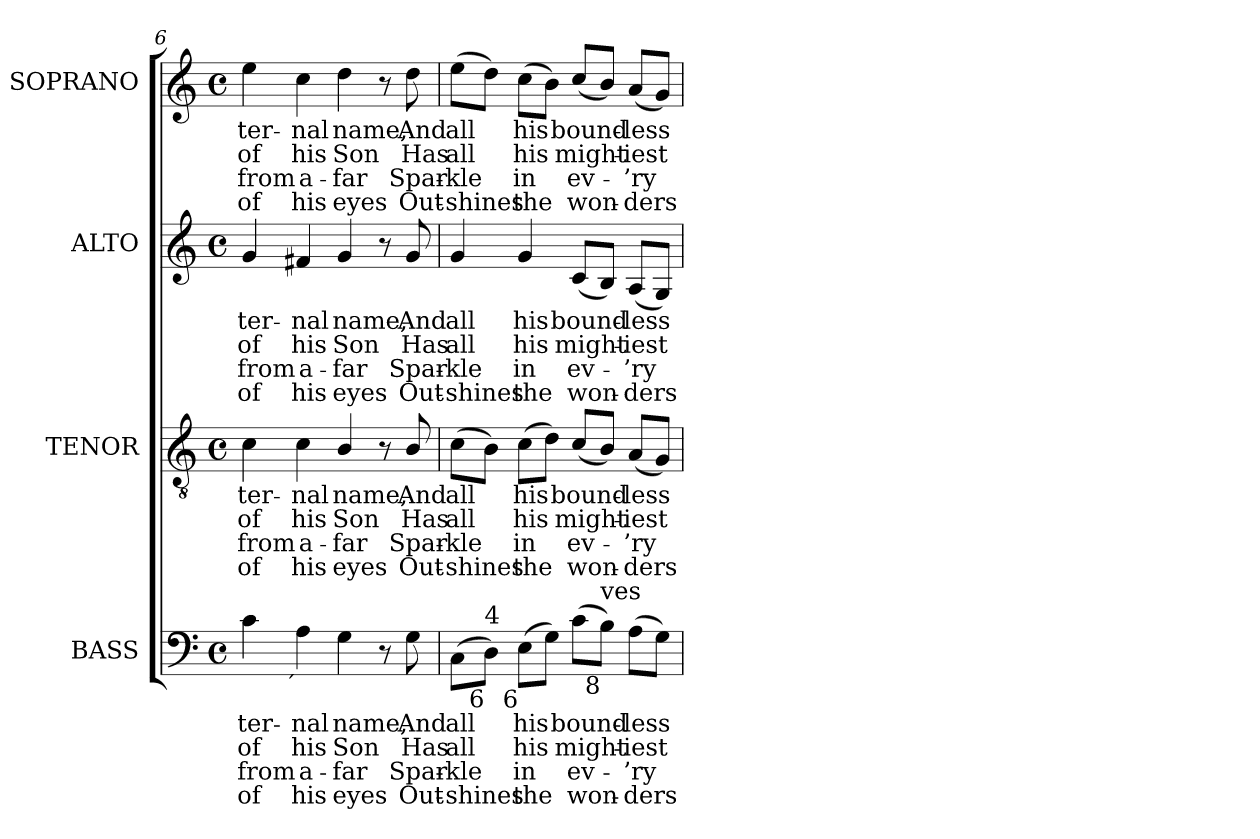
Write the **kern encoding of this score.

**kern	**text	**text	**text	**text	**kern	**text	**text	**text	**text	**kern	**text	**text	**text	**text	**kern	**text	**text	**text	**text
*part4	*part4	*part4	*part4	*part4	*part3	*part3	*part3	*part3	*part3	*part2	*part2	*part2	*part2	*part2	*part1	*part1	*part1	*part1	*part1
*staff4	*staff4	*staff4	*staff4	*staff4	*staff3	*staff3	*staff3	*staff3	*staff3	*staff2	*staff2	*staff2	*staff2	*staff2	*staff1	*staff1	*staff1	*staff1	*staff1
*I"BASS	*	*	*	*	*I"TENOR	*	*	*	*	*I"ALTO	*	*	*	*	*I"SOPRANO	*	*	*	*
*I'B.	*	*	*	*	*I'T.	*	*	*	*	*I'A.	*	*	*	*	*I'S.	*	*	*	*
*clefF4	*	*	*	*	*clefGv2	*	*	*	*	*clefG2	*	*	*	*	*clefG2	*	*	*	*
*	*	*	*	*	*ITrd7c12	*	*	*	*	*	*	*	*	*	*	*	*	*	*
*k[]	*	*	*	*	*k[]	*	*	*	*	*k[]	*	*	*	*	*k[]	*	*	*	*
*C:	*	*	*	*	*C:	*	*	*	*	*C:	*	*	*	*	*C:	*	*	*	*
*M4/4	*	*	*	*	*M4/4	*	*	*	*	*M4/4	*	*	*	*	*M4/4	*	*	*	*
*met(c)	*	*	*	*	*met(c)	*	*	*	*	*met(c)	*	*	*	*	*met(c)	*	*	*	*
=6	=6	=6	=6	=6	=6	=6	=6	=6	=6	=6	=6	=6	=6	=6	=6	=6	=6	=6	=6
!	!LO:LY:b:color=#000000	!LO:LY:b:color=#000000	!LO:LY:b:color=#000000	!LO:LY:b:color=#000000	!	!	!	!	!	!	!	!	!	!	!	!	!	!	!
!	!	!	!	!	!	!LO:LY:b:color=#000000	!LO:LY:b:color=#000000	!LO:LY:b:color=#000000	!LO:LY:b:color=#000000	!	!	!	!	!	!	!	!	!	!
!	!	!	!	!	!	!	!	!	!	!	!LO:LY:b:color=#000000	!LO:LY:b:color=#000000	!LO:LY:b:color=#000000	!LO:LY:b:color=#000000	!	!	!	!	!
!	!	!	!	!	!	!	!	!	!	!	!	!	!	!	!	!LO:LY:b:color=#000000	!LO:LY:b:color=#000000	!LO:LY:b:color=#000000	!LO:LY:b:color=#000000
4ci\	-ter-	of	from	of	4Ci\	-ter-	of	from	of	4gi/	-ter-	of	from	of	4eei\	-ter-	of	from	of
!	!LO:LY:b:color=#000000	!LO:LY:b:color=#000000	!LO:LY:b:color=#000000	!LO:LY:b:color=#000000	!	!	!	!	!	!	!	!	!	!	!	!	!	!	!
!	!	!	!	!	!	!LO:LY:b:color=#000000	!LO:LY:b:color=#000000	!LO:LY:b:color=#000000	!LO:LY:b:color=#000000	!	!	!	!	!	!	!	!	!	!
!	!	!	!	!	!	!	!	!	!	!	!LO:LY:b:color=#000000	!LO:LY:b:color=#000000	!LO:LY:b:color=#000000	!LO:LY:b:color=#000000	!	!	!	!	!
!LO:TX:b:rj:t=´	!	!	!	!	!	!	!	!	!	!	!	!	!	!	!	!	!	!	!
!	!	!	!	!	!	!	!	!	!	!	!	!	!	!	!	!LO:LY:b:color=#000000	!LO:LY:b:color=#000000	!LO:LY:b:color=#000000	!LO:LY:b:color=#000000
4Ai\	-nal	his	a-	-his	4Ci\	-nal	his	a-	-his	4f#Xi/	-nal	his	a-	-his	4cci\	-nal	his	a-	-his
!	!LO:LY:b:color=#000000	!LO:LY:b:color=#000000	!LO:LY:b:color=#000000	!LO:LY:b:color=#000000	!	!	!	!	!	!	!	!	!	!	!	!	!	!	!
!	!	!	!	!	!	!LO:LY:b:color=#000000	!LO:LY:b:color=#000000	!LO:LY:b:color=#000000	!LO:LY:b:color=#000000	!	!	!	!	!	!	!	!	!	!
!	!	!	!	!	!	!	!	!	!	!	!LO:LY:b:color=#000000	!LO:LY:b:color=#000000	!LO:LY:b:color=#000000	!LO:LY:b:color=#000000	!	!	!	!	!
!	!	!	!	!	!	!	!	!	!	!	!	!	!	!	!	!LO:LY:b:color=#000000	!LO:LY:b:color=#000000	!LO:LY:b:color=#000000	!LO:LY:b:color=#000000
4Gi\	name,	Son	far	eyes	4BBi/	name,	Son	far	eyes	4gi/	name,	Son	far	eyes	4ddi\	name,	Son	far	eyes
8r	.	.	.	.	8r	.	.	.	.	8r	.	.	.	.	8r	.	.	.	.
!	!LO:LY:b:color=#000000	!LO:LY:b:color=#000000	!LO:LY:b:color=#000000	!LO:LY:b:color=#000000	!	!	!	!	!	!	!	!	!	!	!	!	!	!	!
!	!	!	!	!	!	!LO:LY:b:color=#000000	!LO:LY:b:color=#000000	!LO:LY:b:color=#000000	!LO:LY:b:color=#000000	!	!	!	!	!	!	!	!	!	!
!	!	!	!	!	!	!	!	!	!	!	!LO:LY:b:color=#000000	!LO:LY:b:color=#000000	!LO:LY:b:color=#000000	!LO:LY:b:color=#000000	!	!	!	!	!
!	!	!	!	!	!	!	!	!	!	!	!	!	!	!	!	!LO:LY:b:color=#000000	!LO:LY:b:color=#000000	!LO:LY:b:color=#000000	!LO:LY:b:color=#000000
8Gi\	And	Has	Spar-	-Out-	8BBi/	And	Has	Spar-	-Out-	8gi/	And	Has	Spar-	-Out-	8ddi\	And	Has	Spar-	-Out-
=7	=7	=7	=7	=7	=7	=7	=7	=7	=7	=7	=7	=7	=7	=7	=7	=7	=7	=7	=7
!	!LO:LY:b:color=#000000	!LO:LY:b:color=#000000	!LO:LY:b:color=#000000	!LO:LY:b:color=#000000	!	!	!	!	!	!	!	!	!	!	!	!	!	!	!
!	!	!	!	!	!	!LO:LY:b:color=#000000	!LO:LY:b:color=#000000	!LO:LY:b:color=#000000	!LO:LY:b:color=#000000	!	!	!	!	!	!	!	!	!	!
!	!	!	!	!	!	!	!	!	!	!	!LO:LY:b:color=#000000	!LO:LY:b:color=#000000	!LO:LY:b:color=#000000	!LO:LY:b:color=#000000	!	!	!	!	!
!	!	!	!	!	!	!	!	!	!	!	!	!	!	!	!	!LO:LY:b:color=#000000	!LO:LY:b:color=#000000	!LO:LY:b:color=#000000	!LO:LY:b:color=#000000
(8Ci\L	all	all	-kle	shines	(8Ci\L	all	all	-kle	shines	4gi/	all	all	-kle	shines	(8eei\L	all	all	-kle	shines
!LO:TX:b:rj:t=6	!	!	!	!	!	!	!	!	!	!	!	!	!	!	!	!	!	!	!
!LO:TX:t=4	!	!	!	!	!	!	!	!	!	!	!	!	!	!	!	!	!	!	!
8Di\J)	.	.	.	.	8BBi\J)	.	.	.	.	.	.	.	.	.	8ddi\J)	.	.	.	.
!	!LO:LY:b:color=#000000	!LO:LY:b:color=#000000	!LO:LY:b:color=#000000	!LO:LY:b:color=#000000	!	!	!	!	!	!	!	!	!	!	!	!	!	!	!
!	!	!	!	!	!	!LO:LY:b:color=#000000	!LO:LY:b:color=#000000	!LO:LY:b:color=#000000	!LO:LY:b:color=#000000	!	!	!	!	!	!	!	!	!	!
!	!	!	!	!	!	!	!	!	!	!	!LO:LY:b:color=#000000	!LO:LY:b:color=#000000	!LO:LY:b:color=#000000	!LO:LY:b:color=#000000	!	!	!	!	!
!LO:TX:b:rj:t=6	!	!	!	!	!	!	!	!	!	!	!	!	!	!	!	!	!	!	!
!	!	!	!	!	!	!	!	!	!	!	!	!	!	!	!	!LO:LY:b:color=#000000	!LO:LY:b:color=#000000	!LO:LY:b:color=#000000	!LO:LY:b:color=#000000
(8Ei\L	his	his	in	the	(8Ci\L	his	his	in	the	4gi/	his	his	in	the	(8cci\L	his	his	in	the
8Gi\J)	.	.	.	.	8Di\J)	.	.	.	.	.	.	.	.	.	8bi\J)	.	.	.	.
!	!LO:LY:b:color=#000000	!LO:LY:b:color=#000000	!LO:LY:b:color=#000000	!LO:LY:b:color=#000000	!	!	!	!	!	!	!	!	!	!	!	!	!	!	!
!	!	!	!	!	!	!LO:LY:b:color=#000000	!LO:LY:b:color=#000000	!LO:LY:b:color=#000000	!LO:LY:b:color=#000000	!	!	!	!	!	!	!	!	!	!
!	!	!	!	!	!	!	!	!	!	!	!LO:LY:b:color=#000000	!LO:LY:b:color=#000000	!LO:LY:b:color=#000000	!LO:LY:b:color=#000000	!	!	!	!	!
!	!	!	!	!	!	!	!	!	!	!	!	!	!	!	!	!LO:LY:b:color=#000000	!LO:LY:b:color=#000000	!LO:LY:b:color=#000000	!LO:LY:b:color=#000000
(8ci\L	bound-	might-	ev-	-won-	(8Ci/L	bound-	might-	ev-	-won-	(8ci/L	bound-	might-	ev-	-won-	(8cci/L	bound-	might-	ev-	-won-
!LO:TX:b:rj:t=8	!	!	!	!	!	!	!	!	!	!	!	!	!	!	!	!	!	!	!
!LO:TX:t=ves	!	!	!	!	!	!	!	!	!	!	!	!	!	!	!	!	!	!	!
8Bi\J)	.	.	.	.	8BBi/J)	.	.	.	.	8Bi/J)	.	.	.	.	8bi/J)	.	.	.	.
!	!LO:LY:b:color=#000000	!LO:LY:b:color=#000000	!LO:LY:b:color=#000000	!LO:LY:b:color=#000000	!	!	!	!	!	!	!	!	!	!	!	!	!	!	!
!	!	!	!	!	!	!LO:LY:b:color=#000000	!LO:LY:b:color=#000000	!LO:LY:b:color=#000000	!LO:LY:b:color=#000000	!	!	!	!	!	!	!	!	!	!
!	!	!	!	!	!	!	!	!	!	!	!LO:LY:b:color=#000000	!LO:LY:b:color=#000000	!LO:LY:b:color=#000000	!LO:LY:b:color=#000000	!	!	!	!	!
!	!	!	!	!	!	!	!	!	!	!	!	!	!	!	!	!LO:LY:b:color=#000000	!LO:LY:b:color=#000000	!LO:LY:b:color=#000000	!LO:LY:b:color=#000000
(8Ai\L	-less	-iest	-’ry	ders	(8AAi/L	-less	-iest	-’ry	ders	(8Ai/L	-less	-iest	-’ry	ders	(8ai/L	-less	-iest	-’ry	ders
8Gi\J)	.	.	.	.	8GGi/J)	.	.	.	.	8Gi/J)	.	.	.	.	8gi/J)	.	.	.	.
=	=	=	=	=	=	=	=	=	=	=	=	=	=	=	=	=	=	=	=
*-	*-	*-	*-	*-	*-	*-	*-	*-	*-	*-	*-	*-	*-	*-	*-	*-	*-	*-	*-
